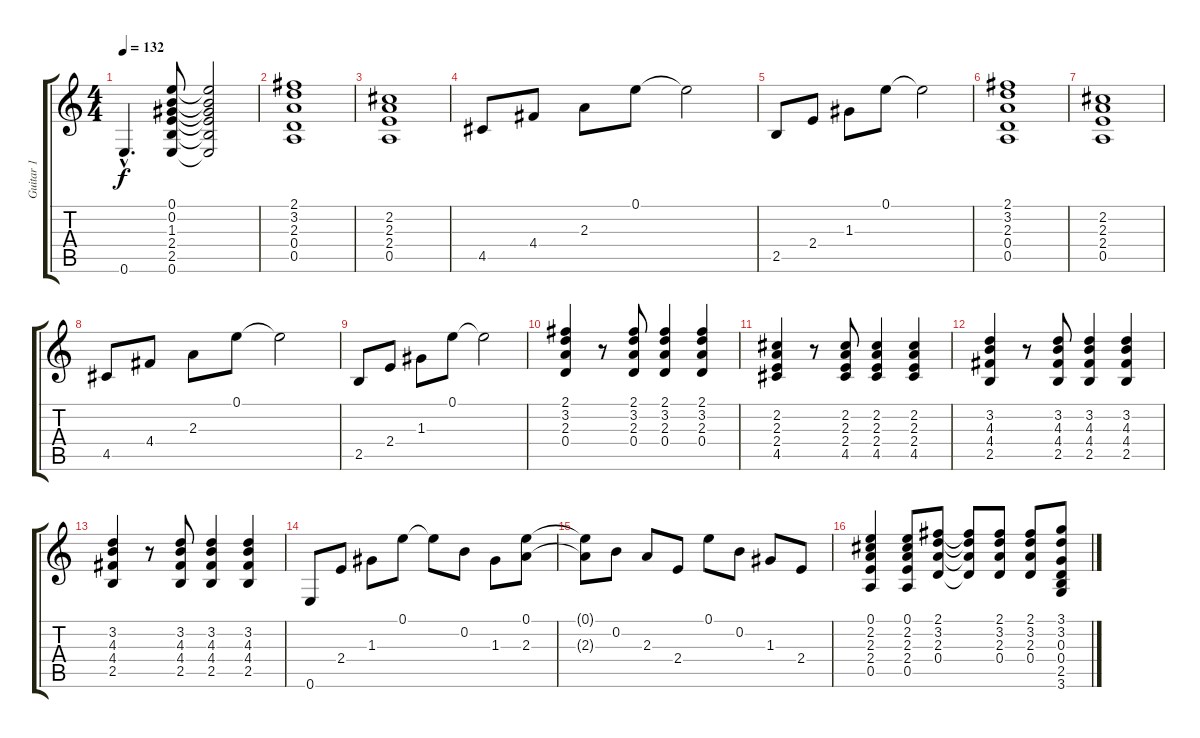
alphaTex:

\track ("Guitar 1" "Guitar 1") {instrument electricguitarclean}
\staff {score tabs}
\tuning (E4 B3 G3 D3 A2 E2) {hide}
\ts (4 4)
\tempo 132
\clef g2
\ks c
0.6{hac}.4{d dy f} (0.1 0.2 1.3 2.4 2.5 0.6).8 (0.1{t} 0.2{t} 1.3{t} 2.4{t} 2.5{t} 0.6{t}).2 |
(2.1 3.2 2.3 0.4 0.5).1 |
(2.2 2.3 2.4 0.5).1 |
4.5.8 4.4.8 2.3.8 0.1.8 0.1{t}.2 |
2.5.8 2.4.8 1.3.8 0.1.8 0.1{t}.2 |
(2.1 3.2 2.3 0.4 0.5).1 |
(2.2 2.3 2.4 0.5).1 |
4.5.8 4.4.8 2.3.8 0.1.8 0.1{t}.2 |
2.5.8 2.4.8 1.3.8 0.1.8 0.1{t}.2 |
(2.1 3.2 2.3 0.4).4 r.8 (2.1 3.2 2.3 0.4).8 (2.1 3.2 2.3 0.4).4 (2.1 3.2 2.3 0.4).4 |
(2.2 2.3 2.4 4.5).4 r.8 (2.2 2.3 2.4 4.5).8 (2.2 2.3 2.4 4.5).4 (2.2 2.3 2.4 4.5).4 |
(3.2 4.3 4.4 2.5).4 r.8 (3.2 4.3 4.4 2.5).8 (3.2 4.3 4.4 2.5).4 (3.2 4.3 4.4 2.5).4 |
(3.2 4.3 4.4 2.5).4 r.8 (3.2 4.3 4.4 2.5).8 (3.2 4.3 4.4 2.5).4 (3.2 4.3 4.4 2.5).4 |
0.6.8 2.4.8 1.3.8 0.1.8 0.1{t}.8 0.2.8 1.3.8 (0.1 2.3).8 |
(0.1{t} 2.3{t}).8 0.2.8 2.3.8 2.4.8 0.1.8 0.2.8 1.3.8 2.4.8 |
(0.1 2.2 2.3 2.4 0.5).4 (0.1 2.2 2.3 2.4 0.5).8 (2.1 3.2 2.3 0.4).8 (2.1{t} 3.2{t} 2.3{t} 0.4{t}).8 (2.1 3.2 2.3 0.4).8 (2.1 3.2 2.3 0.4).8 (3.1 3.2 0.3 0.4 2.5 3.6).8
